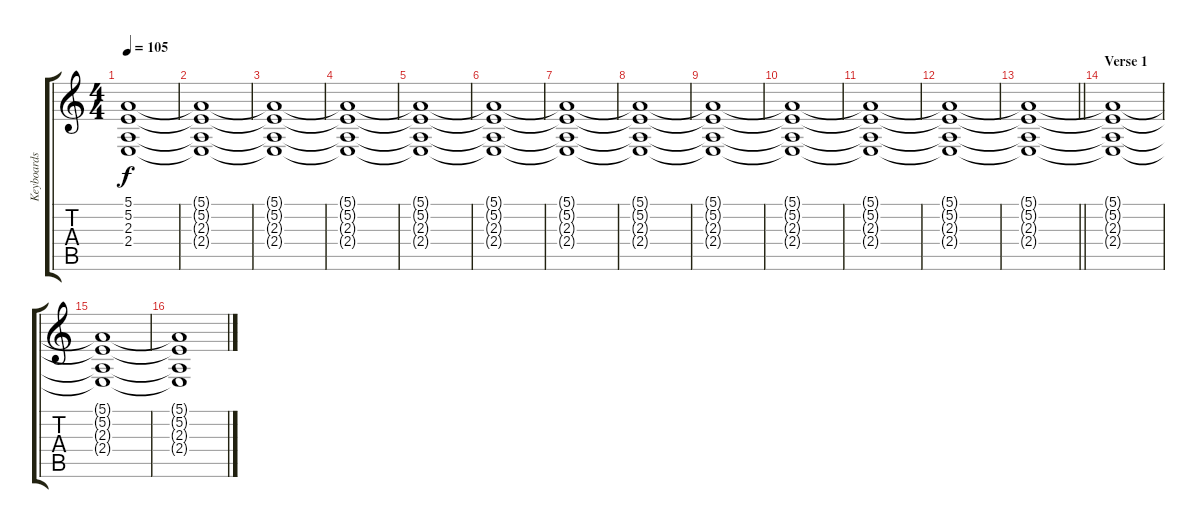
\track ("Keyboards 2" "Keyboards ") {instrument stringensemble1}
\staff {score tabs}
\tuning (E4 B3 G3 D3 A2 E2) {hide}
\ts (4 4)
\tempo 105
\clef g2
\ks c
(5.1{t} 5.2{t} 2.3{t} 2.4{t}).1{dy f} |
(5.1{t} 5.2{t} 2.3{t} 2.4{t}).1 |
(5.1{t} 5.2{t} 2.3{t} 2.4{t}).1 |
(5.1{t} 5.2{t} 2.3{t} 2.4{t}).1 |
(5.1{t} 5.2{t} 2.3{t} 2.4{t}).1 |
(5.1{t} 5.2{t} 2.3{t} 2.4{t}).1 |
(5.1{t} 5.2{t} 2.3{t} 2.4{t}).1 |
(5.1{t} 5.2{t} 2.3{t} 2.4{t}).1 |
(5.1{t} 5.2{t} 2.3{t} 2.4{t}).1 |
(5.1{t} 5.2{t} 2.3{t} 2.4{t}).1 |
(5.1{t} 5.2{t} 2.3{t} 2.4{t}).1 |
(5.1{t} 5.2{t} 2.3{t} 2.4{t}).1 |
\barLineRight lightlight
(5.1{t} 5.2{t} 2.3{t} 2.4{t}).1 |
\section ("" "Verse 1")
(5.1{t} 5.2{t} 2.3{t} 2.4{t}).1 |
(5.1{t} 5.2{t} 2.3{t} 2.4{t}).1 |
(5.1{t} 5.2{t} 2.3{t} 2.4{t}).1
